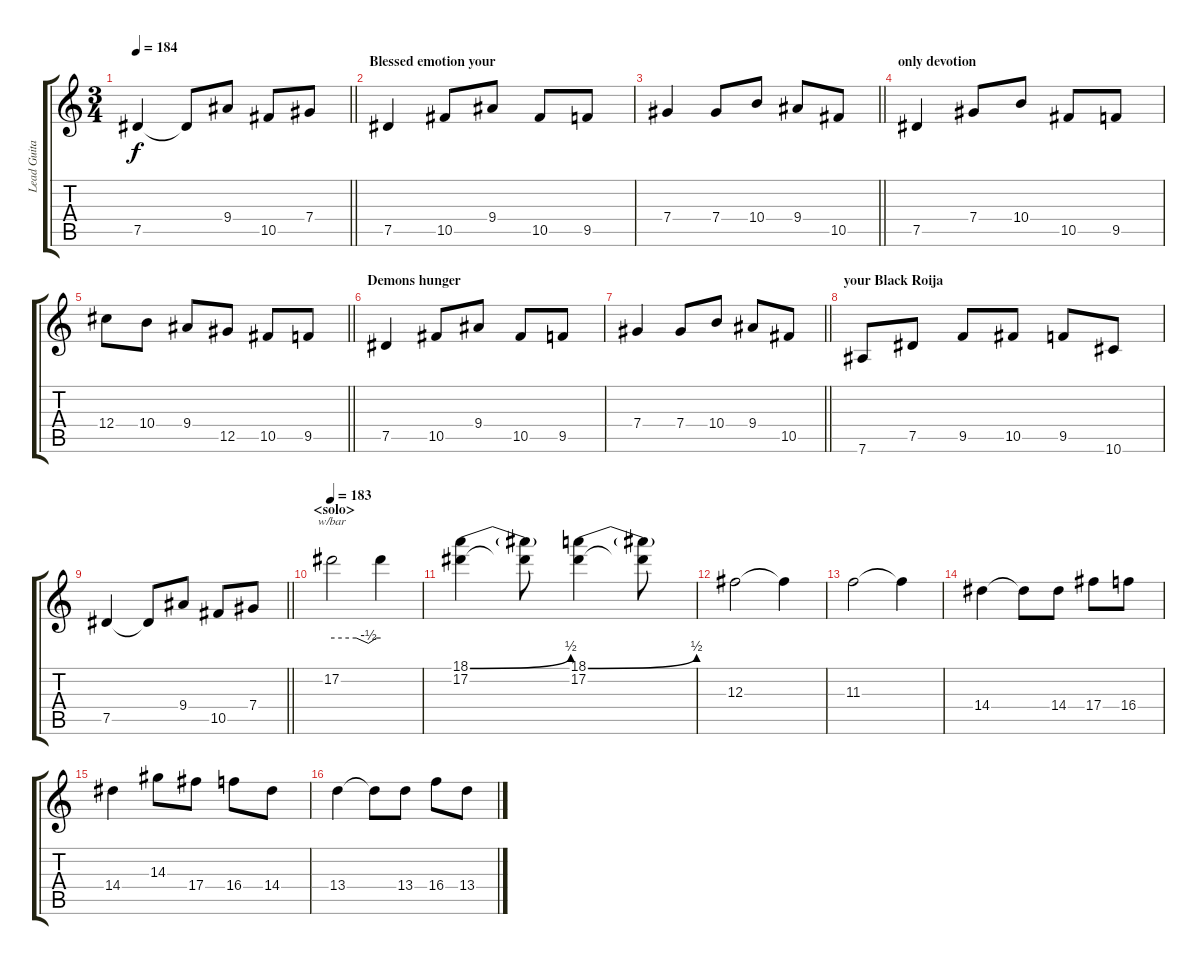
\track ("Lead Guitar" "Lead Guita") {instrument distortionguitar}
\staff {score tabs}
\tuning (Eb4 Bb3 Gb3 Db3 Ab2 Eb2) {hide}
\ts (3 4)
\tempo 184
\clef g2
\barLineRight lightlight
\ks c
7.5.4{dy f} 7.5{t}.8 9.4.8 10.5.8 7.4.8 |
\section ("" "Blessed emotion your ")
7.5.4 10.5.8 9.4.8 10.5.8 9.5.8 |
\barLineRight lightlight
7.4.4 7.4.8 10.4.8 9.4.8 10.5.8 |
\section ("" "only devotion")
7.5.4 7.4.8 10.4.8 10.5.8 9.5.8 |
\barLineRight lightlight
12.4.8 10.4.8 9.4.8 12.5.8 10.5.8 9.5.8 |
\section ("" "Demons hunger ")
7.5.4 10.5.8 9.4.8 10.5.8 9.5.8 |
\barLineRight lightlight
7.4.4 7.4.8 10.4.8 9.4.8 10.5.8 |
\section ("" "your Black Roija")
7.6.8 7.5.8 9.5.8 10.5.8 9.5.8 10.6.8 |
\barLineRight lightlight
7.5.4 7.5{t}.8 9.4.8 10.5.8 7.4.8 |
\section ("" "<solo>")
\tempo 183
17.2.2{tbe (custom default 0 0 30 0 45 -2 55 0 60 0)} 17.2{t}.4 |
(18.1{be (bend 0 0 60 2)} 17.2).4 (18.1{t} 17.2{t}).8 (18.1{be (bend 0 0 60 2)} 17.2).4 (18.1{t} 17.2{t}).8 |
12.3.2 12.3{t}.4 |
11.3.2 11.3{t}.4 |
14.4.4 14.4{t}.8 14.4.8 17.4.8 16.4.8 |
14.4.4 14.3.8 17.4.8 16.4.8 14.4.8 |
13.4.4 13.4{t}.8 13.4.8 16.4.8 13.4.8
